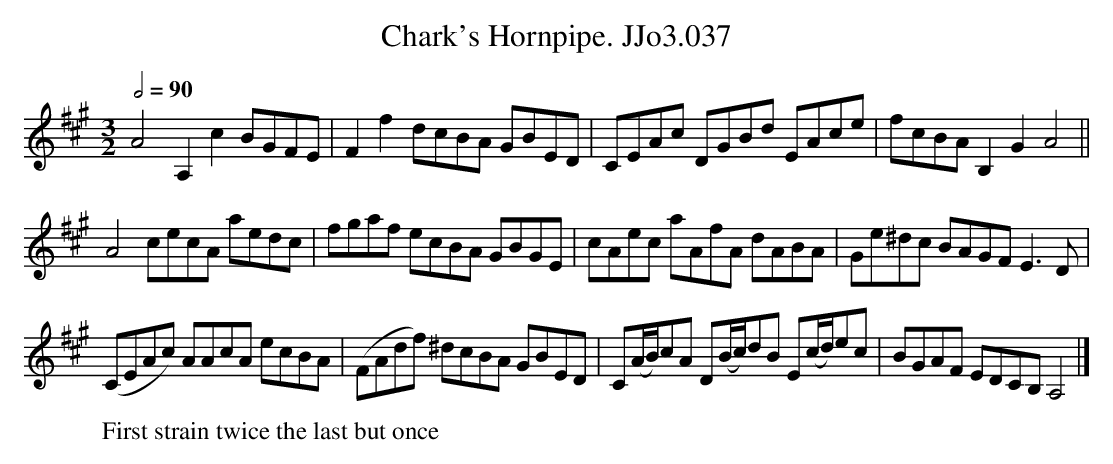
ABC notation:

X:1
T:Chark's Hornpipe. JJo3.037
M:3/2
L:1/8
W:First strain twice the last but once
Q:1/2=90
K:A
A4 A,2 c2 BGFE | F2f2 dcBA GBED | CEAc DGBd EAce | fcBA B,2G2 A4 ||
A4 cecA aedc | fgaf ecBA GBGE | cAec aAfA dABA | Ge^dc BAGF E3D |
(CEAc) AAcA ecBA | (FAdf) ^dcBA GBED | C(A/B/)cA D(B/c/)dB E(c/d/)ec | BGAF EDCB, A,4 |]
